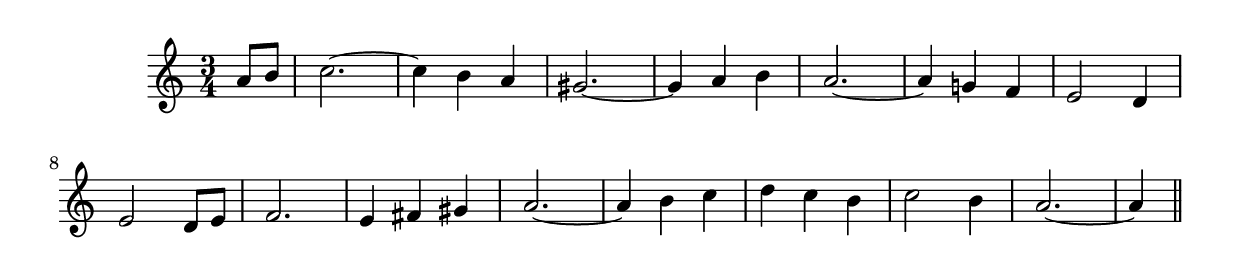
\version "2.14.0"
%{\header {
  composer = "L.R. Lewis" % II-3-91, p. 48
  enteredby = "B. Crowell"
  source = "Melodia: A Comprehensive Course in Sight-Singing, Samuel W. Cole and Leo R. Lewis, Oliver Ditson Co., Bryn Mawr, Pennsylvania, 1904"
}%}
\score{{\key a \minor
\time 3/4
%{\tempo 4=130
%}\relative a' {
  \partial 4
  a8 b |
  c2.~ | c4 b a | gis2.~ | gis4 a b | a2.~ | a4 g! f | e2 d4 | e2 d8 e f2. | e4 fis gis | a2.~ | a4 b c | d c b | c2 b4 | a2.~ | a4
  \bar "||"
}

}}